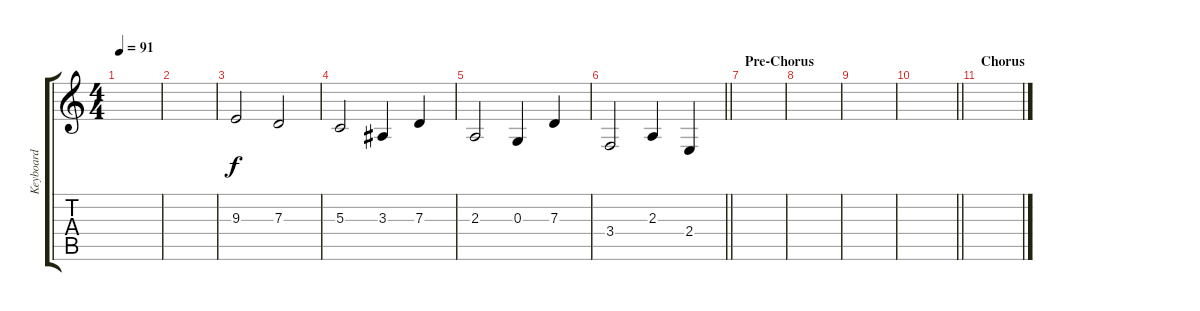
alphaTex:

\track ("Keyboard" "Keyboard") {instrument acousticgrandpiano}
\staff {score tabs}
\tuning (E4 B3 G3 D3 A2 E2) {hide}
\ts (4 4)
\tempo 91
\clef g2
\ks c
|
|
9.3.2{volume 11} 7.3.2 |
5.3.2 3.3.4 7.3.4 |
2.3.2 0.3.4 7.3.4 |
\barLineRight lightlight
3.4.2 2.3.4 2.4.4 |
\section ("" "Pre-Chorus")
|
|
|
\barLineRight lightlight
|
\section ("" "Chorus")
